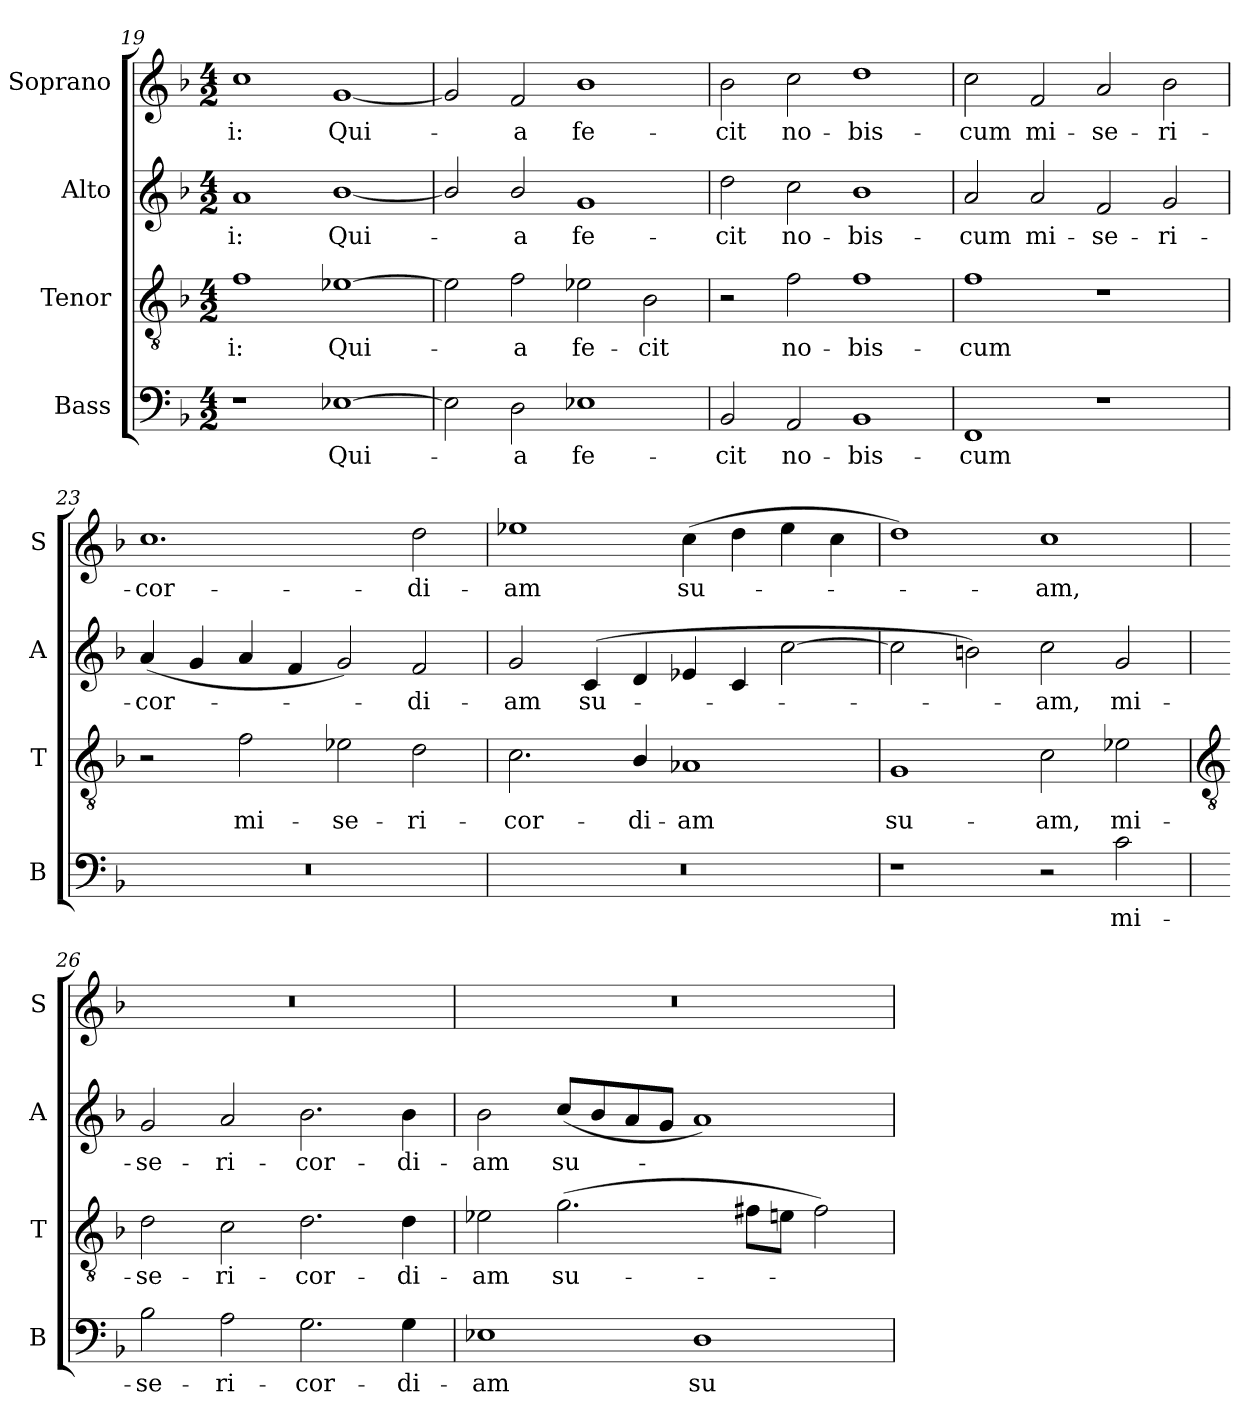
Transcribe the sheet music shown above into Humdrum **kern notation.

**kern	**text	**kern	**text	**kern	**text	**kern	**text
*part4	*part4	*part3	*part3	*part2	*part2	*part1	*part1
*staff4	*staff4	*staff3	*staff3	*staff2	*staff2	*staff1	*staff1
*I"Bass	*	*I"Tenor	*	*I"Alto	*	*I"Soprano	*
*I'B	*	*I'T	*	*I'A	*	*I'S	*
!!LO:LB:g=z
*clefF4	*	*clefGv2	*	*clefG2	*	*clefG2	*
*k[b-]	*	*k[b-]	*	*k[b-]	*	*k[b-]	*
*F:	*	*F:	*	*F:	*	*F:	*
*M4/2	*	*M4/2	*	*M4/2	*	*M4/2	*
=19	=19	=19	=19	=19	=19	=19	=19
!	!	!	!LO:LY:b	!	!LO:LY:b	!	!LO:LY:b
1r	.	1f	i:	1a	-i:	1cc	-i:
!	!LO:LY:b	!	!LO:LY:b	!	!LO:LY:b	!	!LO:LY:b
[1E-X	Qui-	[1e-X	Qui-	[1b-/	Qui-	[1g	Qui-
=20	=20	=20	=20	=20	=20	=20	=20
2E-]	.	2e-]	.	2b-/]	.	2g]	.
!	!LO:LY:b	!	!LO:LY:b	!	!LO:LY:b	!	!LO:LY:b
2D	a	2f	a	2b-/	a	2f	a
!	!LO:LY:b	!	!LO:LY:b	!	!LO:LY:b	!	!LO:LY:b
1E-	fe-	2e-	fe-	1g	fe-	1b-	fe-
!	!	!	!LO:LY:b	!	!	!	!
.	.	2B-	-cit	.	.	.	.
=21	=21	=21	=21	=21	=21	=21	=21
!	!LO:LY:b	!	!	!	!LO:LY:b	!	!LO:LY:b
2BB-	-cit	2r	.	2dd	-cit	2b-	-cit
!	!LO:LY:b	!	!LO:LY:b	!	!LO:LY:b	!	!LO:LY:b
2AA	no-	2f	no-	2cc	no-	2cc	no-
!	!LO:LY:b	!	!LO:LY:b	!	!LO:LY:b	!	!LO:LY:b
1BB-	-bis-	1f	-bis-	1b-	-bis-	1dd	-bis-
=22	=22	=22	=22	=22	=22	=22	=22
!	!LO:LY:b	!	!LO:LY:b	!	!LO:LY:b	!	!LO:LY:b
1FF	-cum	1f	-cum	2a	-cum	2cc	-cum
!	!	!	!	!	!LO:LY:b	!	!LO:LY:b
.	.	.	.	2a	mi-	2f	mi-
!	!	!	!	!	!LO:LY:b	!	!LO:LY:b
1r	.	1r	.	2f	-se-	2a	-se-
!	!	!	!	!	!LO:LY:b	!	!LO:LY:b
.	.	.	.	2g	-ri-	2b-	-ri-
=23	=23	=23	=23	=23	=23	=23	=23
!	!	!	!	!	!LO:LY:b	!	!LO:LY:b
0r	.	2r	.	(<4a	-cor-	1.cc	-cor-
.	.	.	.	4g	.	.	.
!	!	!	!LO:LY:b	!	!	!	!
.	.	2f	mi-	4a	.	.	.
.	.	.	.	4f	.	.	.
!	!	!	!LO:LY:b	!	!	!	!
.	.	2e-X	-se-	2g)	.	.	.
!	!	!	!LO:LY:b	!	!LO:LY:b	!	!LO:LY:b
.	.	2d	-ri-	2f	di-	2dd	-di-
=24	=24	=24	=24	=24	=24	=24	=24
!	!	!	!LO:LY:b	!	!LO:LY:b	!	!LO:LY:b
0r	.	2.c	-cor-	2g	-am	1ee-X	-am
!	!	!	!	!	!LO:LY:b	!	!
.	.	.	.	(<4c	su-	.	.
!	!	!	!LO:LY:b	!	!	!	!
.	.	4B-/	-di-	4d	.	.	.
!	!	!	!LO:LY:b	!	!	!	!LO:LY:b
.	.	1A-X	-am	4e-X	.	(>4cc	su-
.	.	.	.	4c	.	4dd	.
.	.	.	.	[2cc	.	4ee-	.
.	.	.	.	.	.	4cc	.
=25	=25	=25	=25	=25	=25	=25	=25
!	!	!	!LO:LY:b	!	!	!	!
1r	.	1G	su-	2cc]	.	1dd)	.
.	.	.	.	2bn)	.	.	.
!	!	!	!LO:LY:b	!	!LO:LY:b	!	!LO:LY:b
2r	.	2c	-am,	2cc	am,	1cc	am,
!	!LO:LY:b	!	!LO:LY:b	!	!LO:LY:b	!	!
2c	mi-	2e-X	mi-	2g	mi-	.	.
!!LO:LB:g=z
=26	=26	=26	=26	=26	=26	=26	=26
*	*	*clefGv2	*	*	*	*	*
!	!LO:LY:b	!	!LO:LY:b	!	!LO:LY:b	!	!
2B-	-se-	2d	-se-	2g	-se-	0r	.
!	!LO:LY:b	!	!LO:LY:b	!	!LO:LY:b	!	!
2A	-ri-	2c	-ri-	2a	-ri-	.	.
!	!LO:LY:b	!	!LO:LY:b	!	!LO:LY:b	!	!
2.G	-cor-	2.d	-cor-	2.b-	-cor-	.	.
!	!LO:LY:b	!	!LO:LY:b	!	!LO:LY:b	!	!
4G	-di-	4d	-di-	4b-	-di-	.	.
=27	=27	=27	=27	=27	=27	=27	=27
!	!LO:LY:b	!	!LO:LY:b	!	!LO:LY:b	!	!
1E-X	-am	2e-X	-am	2b-	-am	0r	.
!	!	!	!LO:LY:b	!	!LO:LY:b	!	!
.	.	(>2.g	su-	(<8ccL	su-	.	.
.	.	.	.	8b-	.	.	.
.	.	.	.	8a	.	.	.
.	.	.	.	8gJ	.	.	.
!	!LO:LY:b	!	!	!	!	!	!
1D	su-	.	.	1a)	.	.	.
.	.	8f#XL	.	.	.	.	.
.	.	8enJ	.	.	.	.	.
.	.	2f#)	.	.	.	.	.
=	=	=	=	=	=	=	=
*-	*-	*-	*-	*-	*-	*-	*-
